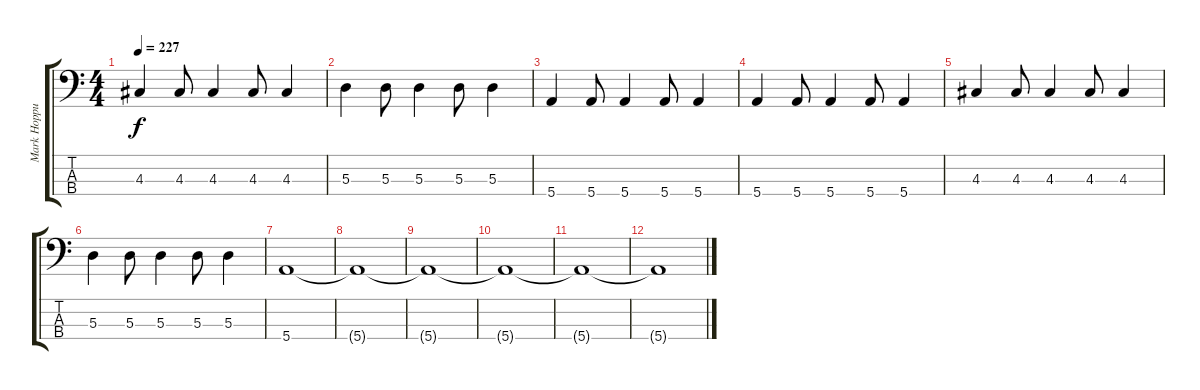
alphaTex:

\track ("Mark Hoppus - Bajo" "Mark Hoppu") {instrument electricbasspick}
\staff {score tabs}
\tuning (G2 D2 A1 E1) {hide}
\ts (4 4)
\tempo 227
\clef f4
\ks c
4.3.4{dy f} 4.3.8 4.3.4 4.3.8 4.3.4 |
5.3.4 5.3.8 5.3.4 5.3.8 5.3.4 |
5.4.4 5.4.8 5.4.4 5.4.8 5.4.4 |
5.4.4 5.4.8 5.4.4 5.4.8 5.4.4 |
4.3.4 4.3.8 4.3.4 4.3.8 4.3.4 |
5.3.4 5.3.8 5.3.4 5.3.8 5.3.4 |
5.4.1 |
5.4{t}.1 |
5.4{t}.1 |
5.4{t}.1 |
5.4{t}.1 |
5.4{t}.1
